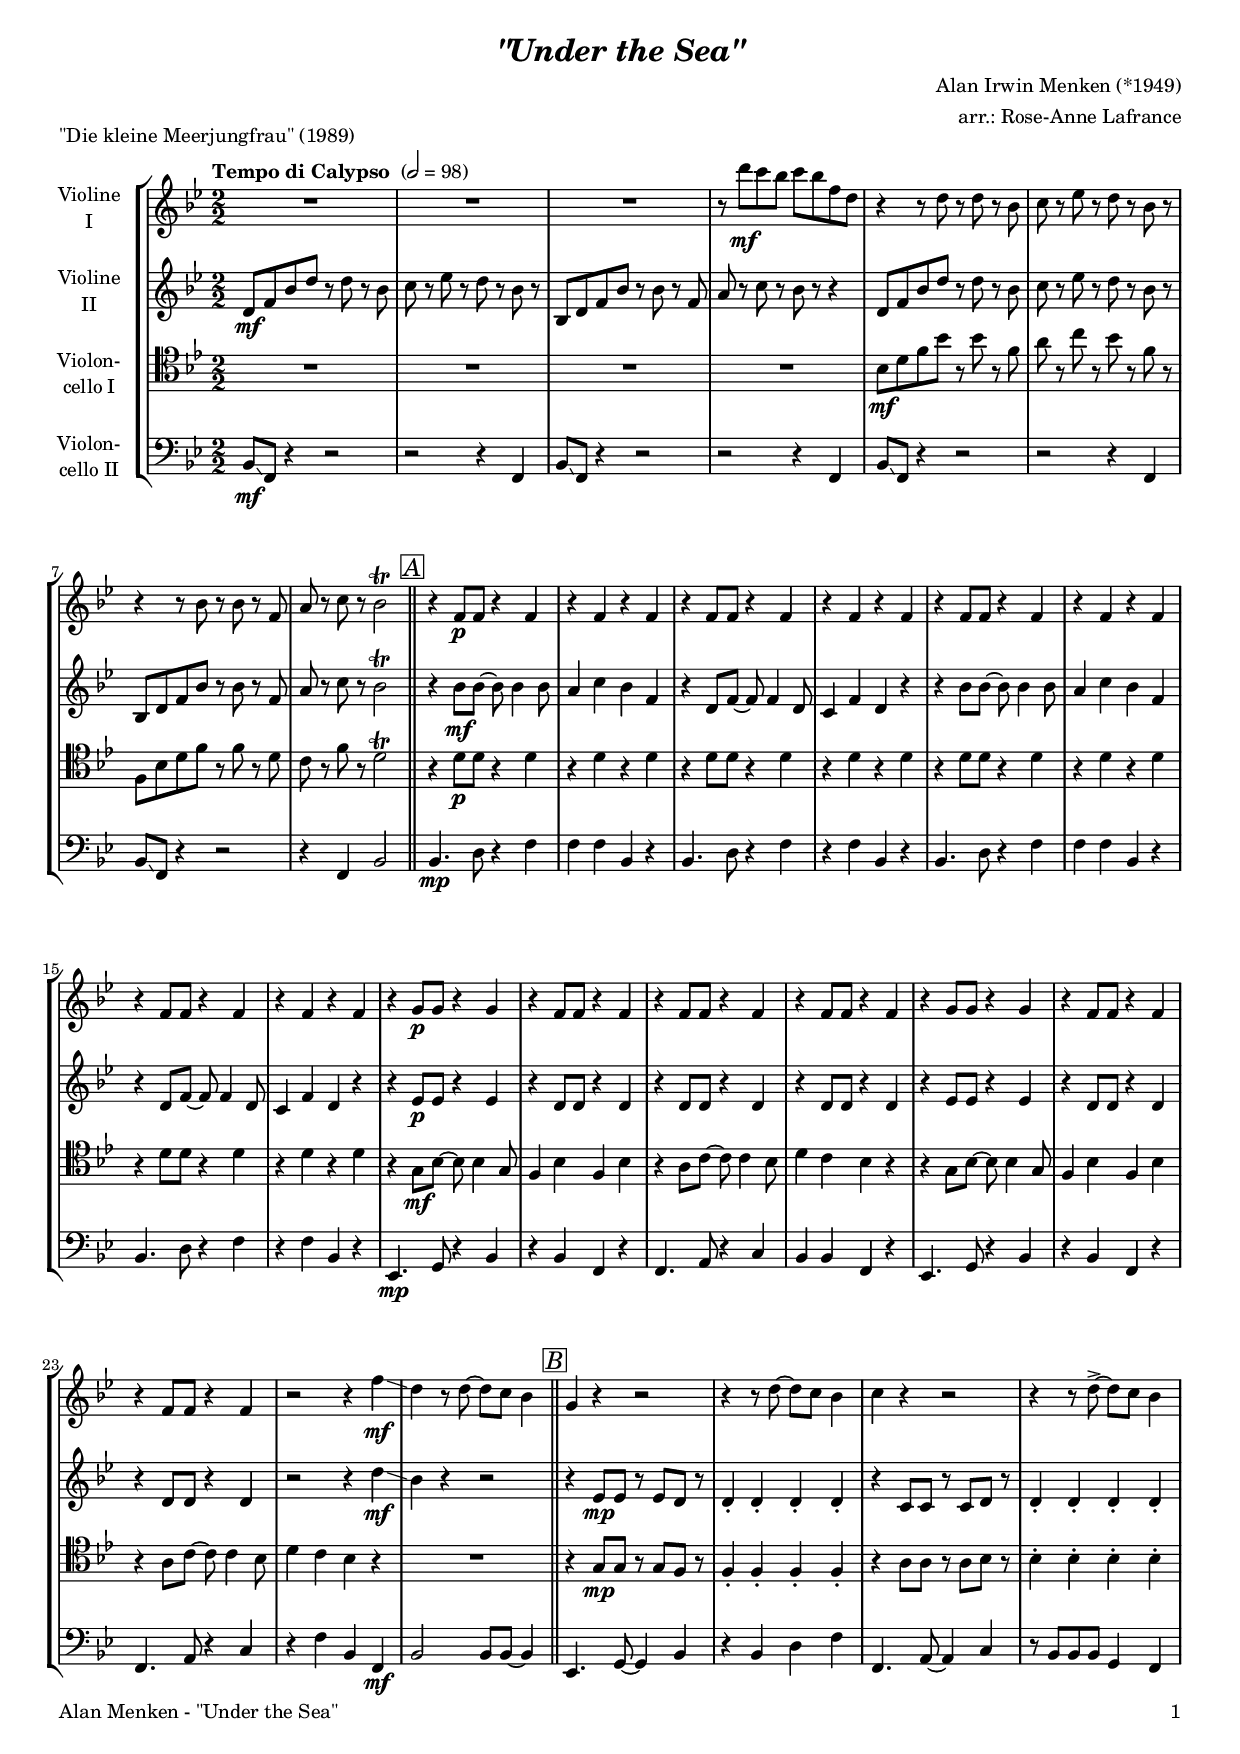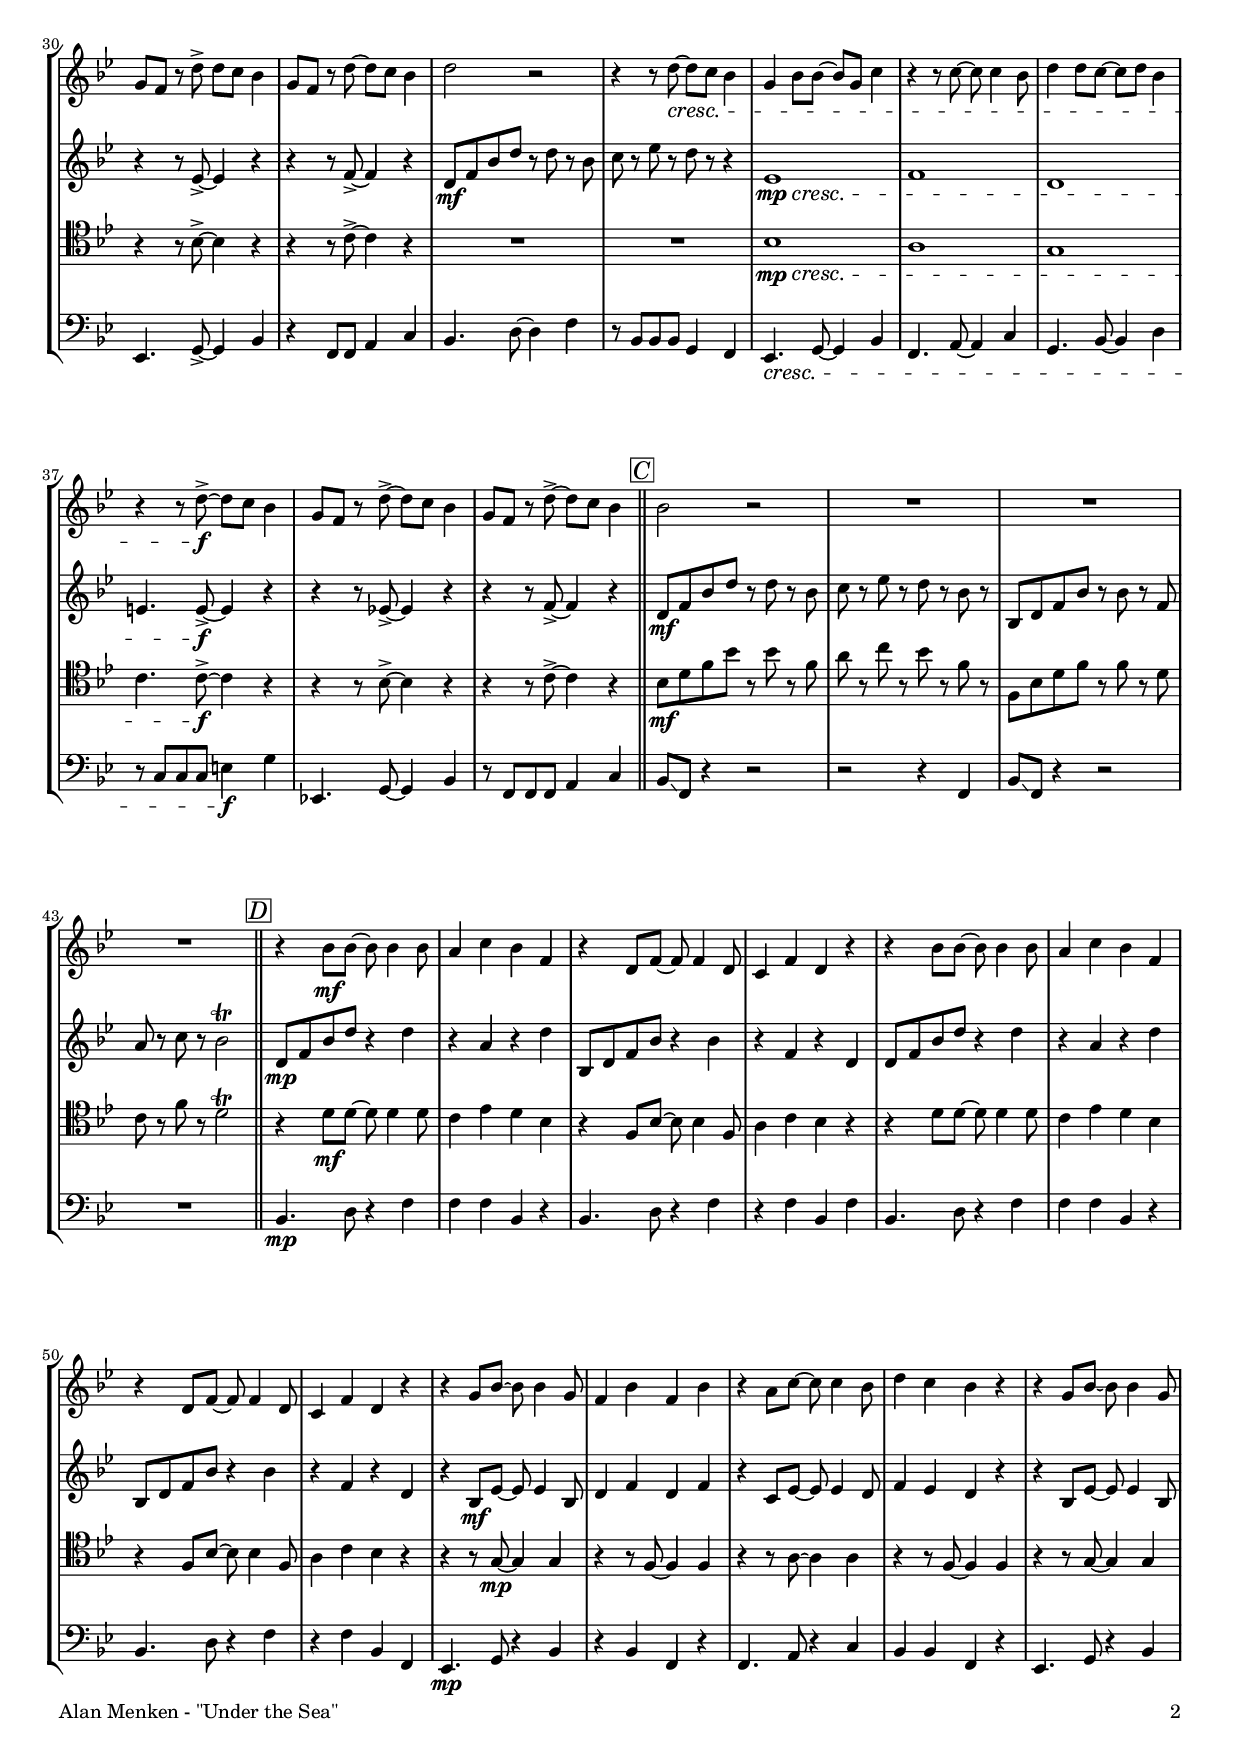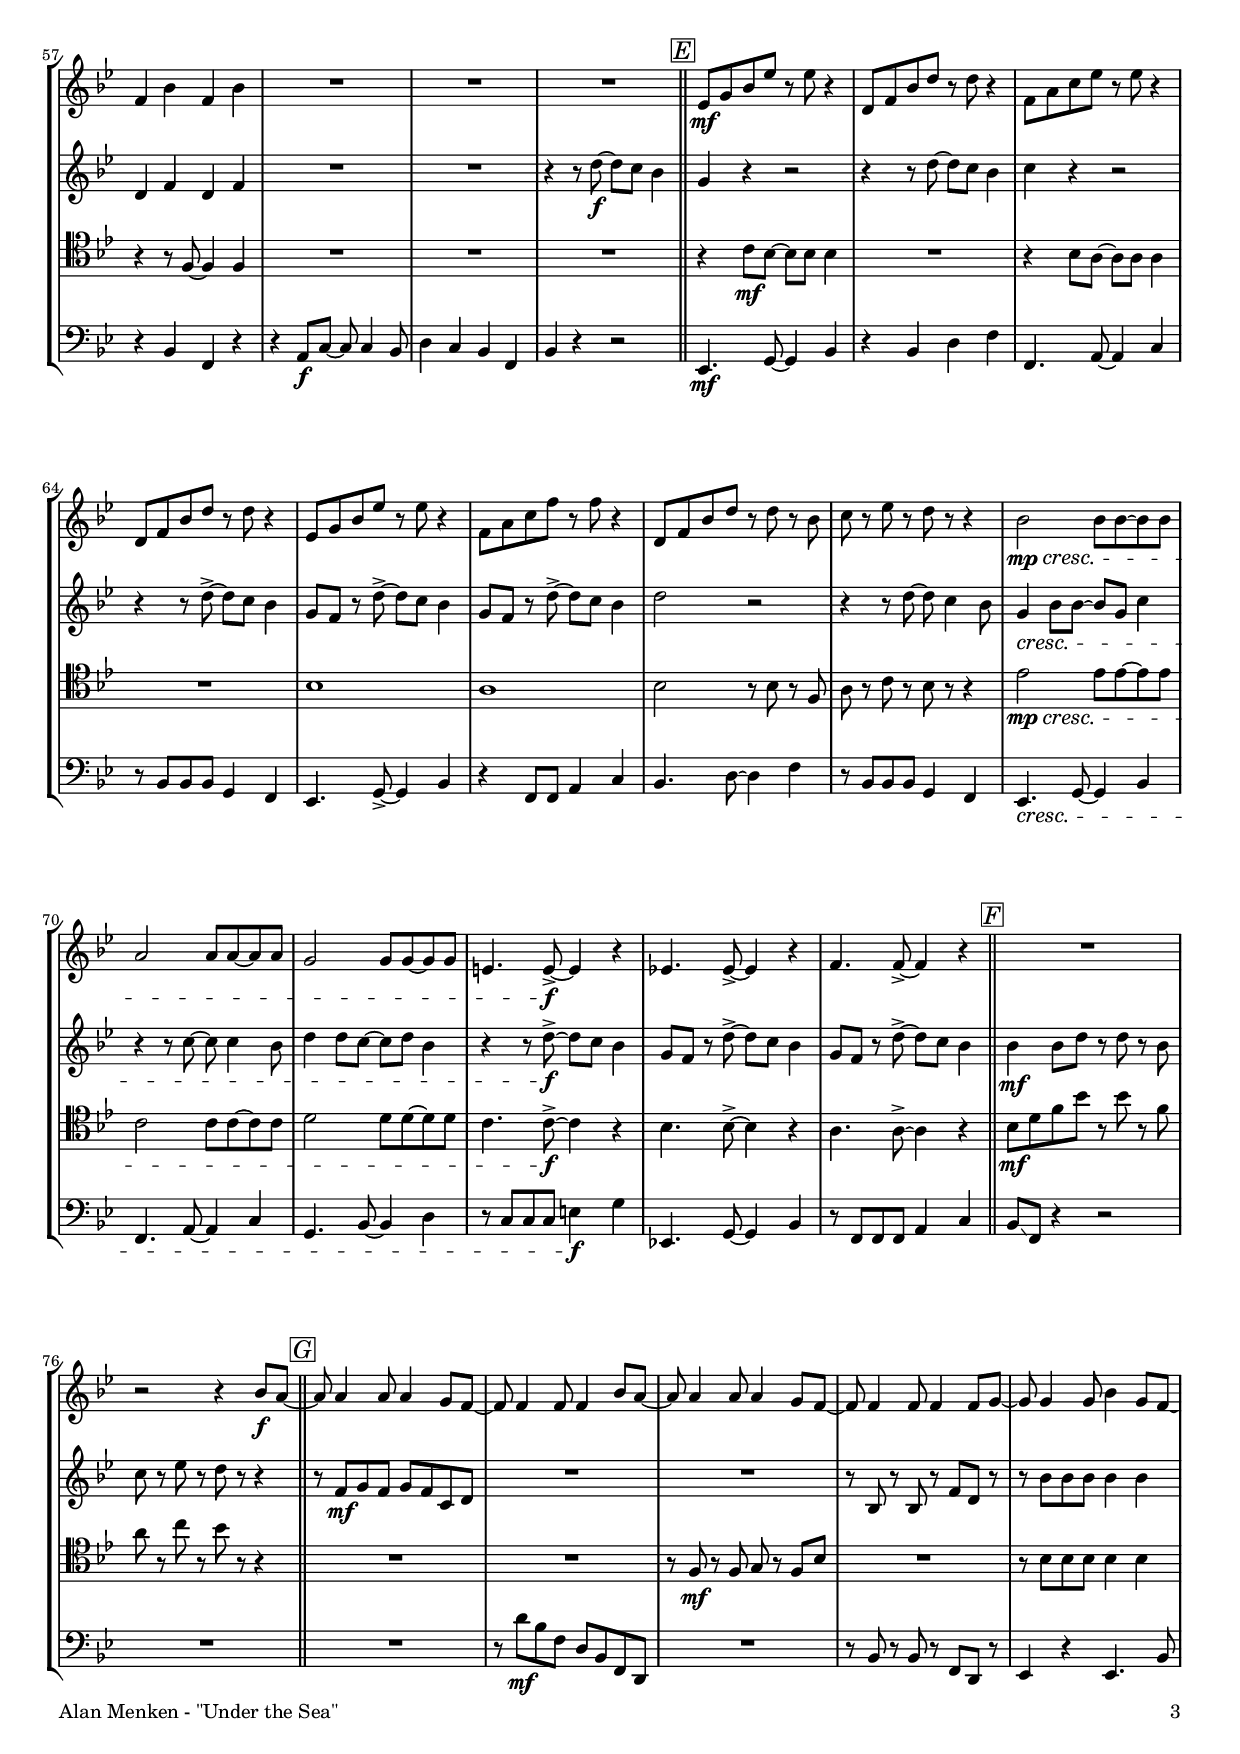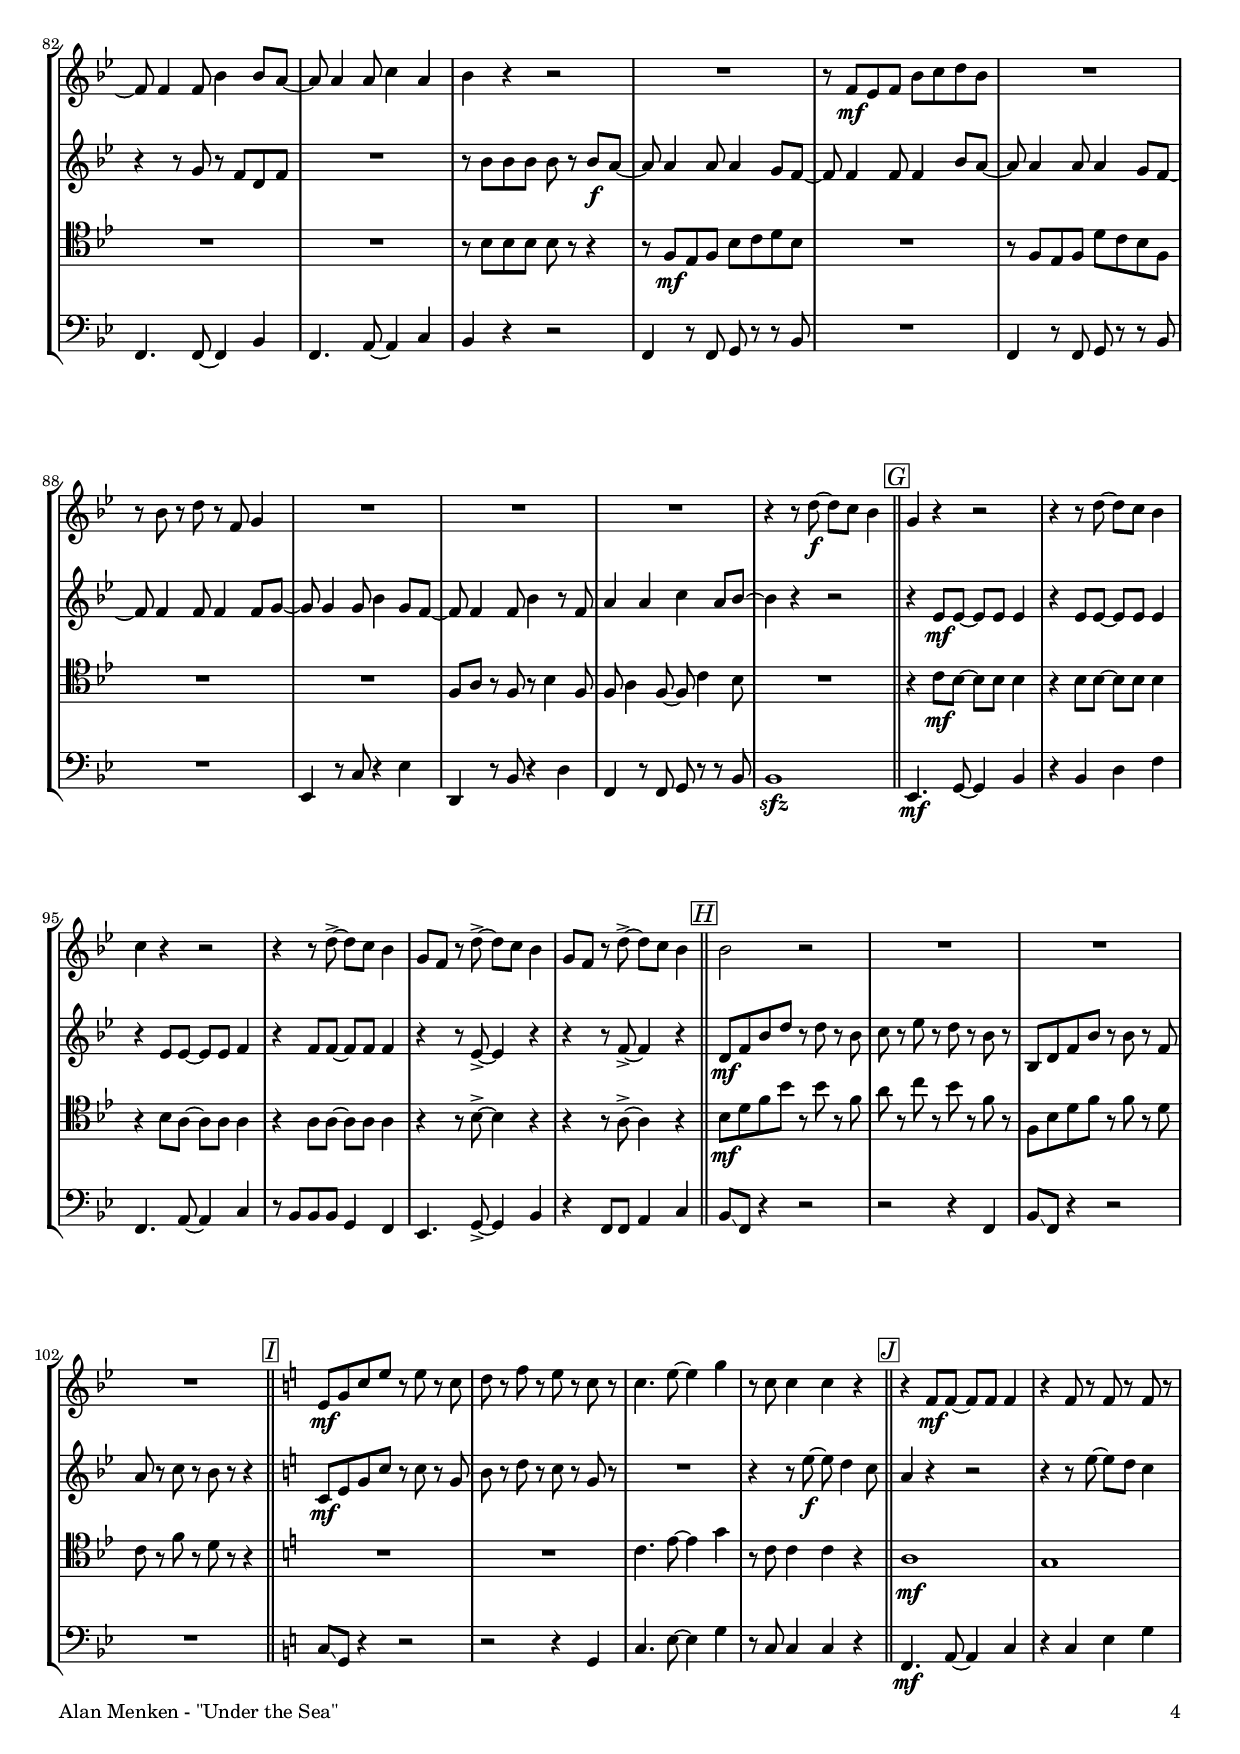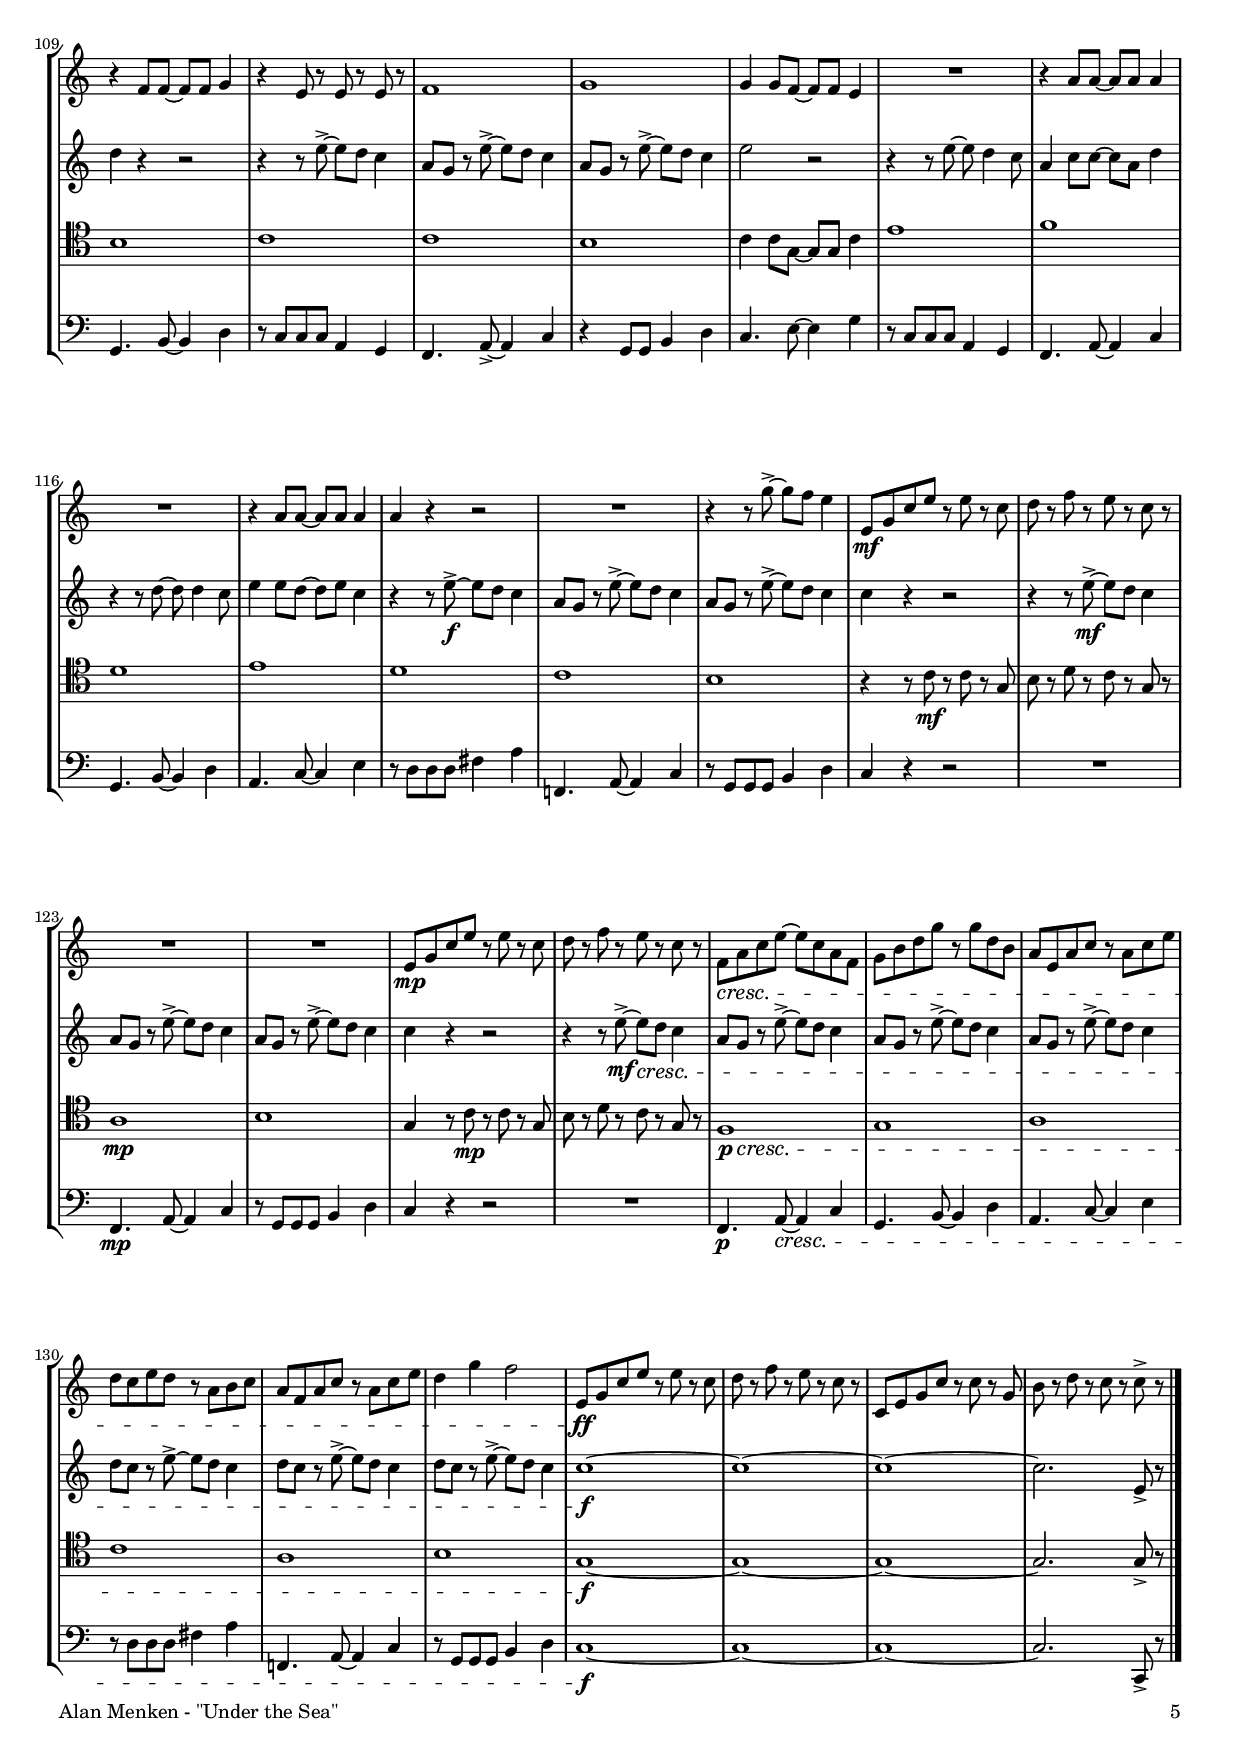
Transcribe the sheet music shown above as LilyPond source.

\version "2.24.1"
\include "deutsch.ly"

#(set-global-staff-size 17)

\header {
  title     = \markup \bold \italic "\"Under the Sea\""
  composer  = "Alan Irwin Menken (*1949)"
  arranger  = "arr.: Rose-Anne Lafrance"
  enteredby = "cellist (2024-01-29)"
  piece     = "\"Die kleine Meerjungfrau\" (1989)"
}

voiceconsts = {
  \key b \major
  \time 2/2
  \clef "treble"
  \numericTimeSignature
  \compressEmptyMeasures
  % Set default beaming for all staves
%  \set Timing.beamExceptions = #'()
%  \set Timing.baseMoment     = #(ly:make-moment 1 4)
%  \set Timing.beatStructure  = #'(1 1 1)
  \tempo "Tempo di Calypso " 2=98
}

mist = "string ensemble 1"
mivl = "violin"
miba = "cello"
mipz = "pizzicato strings"

boxa = { \bar "||" \mark \markup \box \italic "A" }
boxb = { \bar "||" \mark \markup \box \italic "B" }
boxc = { \bar "||" \mark \markup \box \italic "C" }
boxd = { \bar "||" \mark \markup \box \italic "D" }
boxe = { \bar "||" \mark \markup \box \italic "E" }
boxf = { \bar "||" \mark \markup \box \italic "F" }
boxg = { \bar "||" \mark \markup \box \italic "G" }
boxh = { \bar "||" \mark \markup \box \italic "H" }
boxi = { \bar "||" \mark \markup \box \italic "I" \key c \major }
boxj = { \bar "||" \mark \markup \box \italic "J" }

arco = \markup \italic "arco"
pizz = \markup \italic "pizz"

va = \relative c''' {
  \voiceconsts

  R1*3
  r8 d\mf c b c b f d

  r4 r8 d r d r b
  c r es r d r b r
  r4 r8 b r b r f
  a r c r b2\trill \boxa
  r4 f8\p f r4 f
  r f r f

  r f8 f r4 f
  r f r f
  r f8 f r4 f
  r f r f
  r f8 f r4 f
  r f r f
  r g8\p g r4 g

  r f8 f r4 f
  r f8 f r4 f
  r f8 f r4 f
  r g8 g r4 g
  r f8 f r4 f
  r f8 f r4 f
  r2 r4 f'\glissando\mf

  d r8 d~ d c b4 \boxb
  g r r2
  r4 r8 d'~ d c b4
  c r r2
  r4 r8 d~-> d c b4
  g8 f r d'-> d c b4

  g8 f r d'~ d c b4
  d2 r
  r4 r8 d~\cresc d c b4
  g b8 b~ b g c4
  r r8 c~ c c4 b8
  d4 d8 c~ c d b4

  r r8 d~->\f d c b4
  g8 f r d'~-> d c b4
  g8 f r d'~-> d c b4 \boxc
  b2 r
  R1*3 \boxd
  r4 b8\mf b~ b b4 b8
  a4 c b f
  r d8 f~ f f4 d8
  c4 f d r

  r b'8 b~ b b4 b8
  a4 c b f
  r d8 f~ f f4 d8
  c4 f d r
  r g8 b~ b b4 g8
  f4 b f b

  r a8 c~ c c4 b8
  d4 c b r
  r g8 b~ b b4 g8
  f4 b f b
  R1*3 \boxe

  es,8\mf g b es r es r4
  d,8 f b d r d r4
  f,8 a c es r es r4
  d,8 f b d r d r4
  es,8 g b es r es r4
  f,8 a c f r f r4

  d,8 f b d r d r b
  c r es r d r r4
  b2\mp\cresc b8 b~ b b
  a2 a8 a~ a a
  g2 g8 g~ g g

  e4. e8~->\f e4 r
  es!4. es8~-> es4 r
  f4. f8~-> f4 r \boxf
  R1
  r2 r4 b8\f a~ \boxg

  a a4 a8 a4 g8 f~
  f f4 f8 f4 b8 a~
  a a4 a8 a4 g8 f~
  f f4 f8 f4 f8 g~
  g g4 g8 b4 g8 f~

  f f4 f8 b4 b8 a~
  a a4 a8 c4 a
  b r r2
  R1
  r8 f8\mf es f b c d b

  R1
  r8 b r d r f, g4
  R1*3

  r4 r8 d'~\f d c b4 \boxg
  g r r2
  r4 r8 d'~ d c b4
  c r r2
  r4 r8 d~-> d c b4
  g8 f r d'~-> d c b4

  g8 f r d'~-> d c b4 \boxh
  b2 r
  R1*3 \boxi

  e,8\mf g c e r e r c
  d r f r e r c r
  c4. e8~ e4 g
  r8 c, c4 c r \boxj
  r f,8\mf f~ f f f4
  r f8 r f r f r

  r4 f8 f~ f f g4
  r e8 r e r e r
  f1
  g
  g4 g8 f~ f f e4
  R1

  r4 a8 a~ a a a4
  R1
  r4 a8 a~ a a a4
  a4 r r2
  R1
  r4 r8 g'~-> g f e4

  e,8\mf g c e r e r c
  d r f r e r c r
  R1*2
  e,8\mp g c e r e r c

  d r f r e r c r
  f,\cresc a c e~ e c a f
  g h d g r g d h
  a e a c r a c e
  d c e d r a h c

  a f a c r a c e
  d4 g f2
  e,8\ff g c e r e r c
  d r f r e r c r
  c, e g c r c r g
  h r d r c r c-> r \bar "|."
}

vb = \relative c' {
  \voiceconsts

  d8\mf f b d r d r b
  c r es r d r b r
  b, d f b r b r f
  a r c r b r r4

  d,8 f b d r d r b
  c r es r d r b r
  b, d f b r b r f
  a r c r b2\trill \boxa
  r4 b8\mf b~ b b4 b8
  a4 c b f

  r d8 f~ f f4 d8
  c4 f d r
  r b'8 b~ b b4 b8
  a4 c b f
  r d8 f~ f f4 d8
  c4 f d r
  r es8\p es r4 es

  r d8 d r4 d
  r d8 d r4 d
  r d8 d r4 d
  r es8 es r4 es
  r d8 d r4 d
  r d8 d r4 d
  r2 r4 d'\glissando\mf

  b r r2 \boxb
  r4 es,8\mp es r es d r
  d4-. d-. d-. d-.
  r c8 c r c d r
  d4-. d-. d-. d-.
  r r8 es~-> es4 r

  r r8 f~-> f4 r
  d8\mf f b d r d r b
  c r es r d r r4
  es,1\mp\cresc
  f
  d

  e4. e8~->\f e4 r
  r r8 es!~-> es4 r
  r r8 f~-> f4 r \boxc
  d8\mf f b d r d r b
  c r es r d r b r

  b, d f b r b r f
  a r c r b2\trill \boxd
  d,8\mp f b d r4 d
  r a r d
  b,8 d f b r4 b
  r f r d

  d8 f b d r4 d
  r a r d
  b,8 d f b r4 b
  r f r d
  r b8\mf es~ es es4 b8
  d4 f d f

  r c8 es~ es es4 d8
  f4 es d r
  r b8 es~ es es4 b8
  d4 f d f
  R1*2
  r4 r8 d'~\f d c b4 \boxe

  g r r 2
  r4 r8 d'~ d c b4
  c r r2
  r4 r8 d~-> d c b4
  g8 f r d'~-> d c b4
  g8 f r d'~-> d c b4

  d2 r
  r4 r8 d~ d c4 b8
  g4\cresc b8 b~ b g c4
  r r8 c~ c c4 b8
  d4 d8 c~ c d b4

  r r8 d~->\f d c b4
  g8 f r d'~-> d c b4
  g8 f r d'~-> d c b4 \boxf
  b\mf b8 d r d r b
  c r es r d r r4 \boxg

  r8 f,\mf g f g f c d
  R1*2
  r8 b r b r f' d r
  r b' b b b4 b

  r r8 g r f d f
  R1
  r8 b b b b r b\f a~
  a a4 a8 a4 g8 f~
  f f4 f8 f4 b8 a~

  a a4 a8 a4 g8 f~
  f f4 f8 f4 f8 g~
  g g4 g8 b4 g8 f~
  f f4 f8 b4 r8 f
  a4 a c a8 b~

  b4 r r2 \boxg
  r4 es,8\mf es~ es es es4
  r es8 es~ es es es4
  r es8 es~ es es f4
  r f8 f~ f f f4
  r r8 es~-> es4 r

  r r8 f~-> f4 r \boxh
  d8\mf f b d r d r b
  c r es r d r b r
  b, d f b r b r f
  a r c r b r r4 \boxi

  c,8\mf e g c r c r g
  h r d r c r g r
  R1
  r4 r8 e'~\f e d4 c8 \boxj
  a4 r r2
  r4 r8 e'~ e d c4

  d r r2
  r4 r8 e~-> e d c4
  a8 g r e'~-> e d c4
  a8 g r e'~-> e d c4
  e2 r
  r4 r8 e~ e d4 c8

  a4 c8 c~ c a d4
  r r8 d~ d d4 c8
  e4 e8 d~ d e c4
  r r8 e~->\f e d c4
  a8 g r e'~-> e d c4
  a8 g r e'~-> e d c4

  c r r2
  r4 r8 e~->\mf e d c4
  a8 g r e'~-> e d c4
  a8 g r e'~-> e d c4
  c r r2

  r4 r8 e~->\mf e\cresc d c4
  a8 g r e'~-> e d c4
  a8 g r e'~-> e d c4
  a8 g r e'~-> e d c4
  d8 c r e~-> e d c4


  d8 c r e~-> e d c4
  d8 c r e~-> e d c4
  c1~\f
  c~
  c~
  c2. e,8-> r \bar "|."
}

vc = \relative c' {
  \voiceconsts
  \clef "tenor"

  R1*4
  b8\mf d f b r b r f
  a r c r b r f r
  f, b d f r f r d
  c r f r d2\trill \boxa
  r4 d8\p d r4 d
  r d r d

  r d8 d r4 d
  r d r d
  r d8 d r4 d
  r d r d
  r d8 d r4 d
  r d r d
  r g,8\mf b~ b b4 g8

  f4 b f b
  r a8 c~ c c4 b8
  d4 c b r
  r g8 b~ b b4 g8
  f4 b f b
  r a8 c~ c c4 b8
  d4 c b r

  R1 \boxb
  r4 g8\mp g r g f r
  f4-. f-. f-. f-.
  r a8 a r a b r
  b4-. b-. b-. b-.
  r r8 b~-> b4 r

  r r8 c~-> c4 r
  R1*2
  b1\mp\cresc
  a
  g

  c4. c8~->\f c4 r
  r r8 b~-> b4 r
  r r8 c~-> c4 r \boxc
  b8\mf d f b r b r f
  a r c r b r f r

  f, b d f r f r d
  c r f r d2\trill \boxd
  r4 d8\mf d~ d d4 d8
  c4 es d b
  r f8 b~ b b4 f8
  a4 c b r

  r d8 d~ d d4 d8
  c4 es d b
  r f8 b~ b b4 f8
  a4 c b r
  r r8 g~\mp g4 g
  r r8 f~ f4 f

  r r8 a~ a4 a
  r r8 f~ f4 f
  r r8 g~ g4 g
  r r8 f~ f4 f
  R1*3 \boxe

  r4 c'8\mf b~ b b b4
  R1
  r4 b8 a~ a a a4
  R1
  b
  a

  b2 r8 b r f
  a r c r b r r4
  es2\mp\cresc es8 es~ es es
  c2 c8 c~ c c
  d2 d8 d~ d d

  c4. c8~->\f c4 r
  b4. b8~-> b4 r
  a4. a8~-> a4 r \boxf
  b8\mf d f b r b r f
  a r c r b r r4 \boxg

  R1*2
  r8 f,\mf r f g r f b
  R1
  r8 b b b b4 b

  R1*2
  r8 b b b b r r4
  r8 f\mf es8 f b c d b
  R1

  r8 f es f d' c b f
  R1*2
  f8 a r f r b4 f8
  f a4 f8~ f c'4 b8

  R1 \boxg
  r4 c8\mf b~ b b b4
  r b8 b~ b b b4
  r b8 a~ a a a4
  r a8 a~ a a a4
  r r8 b~-> b4 r

  r r8 a~-> a4 r \boxh
  b8\mf d f b r b r f
  a r c r b r f r
  f, b d f r f r d
  c r f r d r r4 \boxi

  R1*2
  c4. e8~ e4 g
  r8 c, c4 c r \boxj
  a1\mf
  g

  h
  c
  c
  h
  c4 c8 g~ g g c4
  e1

  f
  d
  e
  d
  c
  h

  r4 r8 c\mf r c r g
  h r d r c r g r
  a1\mp
  h
  g4 r8 c\mp r c r g

  h r d r c r g r
  f1\p\cresc
  g
  a
  c

  a
  h
  g~\f
  g~
  g~
  g2. g8-> r \bar "|."
}

vd = \relative c {
  \voiceconsts
  \clef "bass"

  b8\mf\glissando f r4 r2
  r r4 f
  b8\glissando f r4 r2
  r r4 f
  
  b8\glissando f r4 r2
  r r4 f
  b8\glissando f r4 r2
  r4 f b2 \boxa
  b4.\mp d8 r4 f
  f f b, r

  b4. d8 r4 f
  r f b, r
  b4. d8 r4 f
  f f b, r
  b4. d8 r4 f
  r f b, r
  es,4.\mp g8 r4 b

  r b f r
  f4. a8 r4 c
  b b f r
  es4. g8 r4 b
  r b f r
  f4. a8 r4 c
  r f b, f\mf

  b2 b8 b~ b4 \boxb
  es,4. g8~ g4 b
  r b d f
  f,4. a8~ a4 c
  r8 b b b g4 f
  es4. g8~-> g4 b

  r f8 f a4 c
  b4. d8~ d4 f
  r8 b, b b g4 f
  es4.\cresc g8~ g4 b
  f4. a8~ a4 c
  g4. b8~ b4 d

  r8 c c c e4\f g
  es,!4. g8~ g4 b
  r8 f f f a4 c \boxc
  b8\glissando f r4 r2
  r r4 f

  b8\glissando f r4 r2
  R1 \boxd
  b4.\mp d8 r4 f
  f f b, r
  b4. d8 r4 f
  r f b, f'

  b,4. d8 r4 f
  f f b, r
  b4. d8 r4 f
  r f b, f
  es4.\mp g8 r4 b
  r b f r

  f4. a8 r4 c
  b b f r
  es4. g8 r4 b
  r b f r
  r a8\f c~ c c4 b8
  d4 c b f
  b r r2 \boxe

  es,4.\mf g8~ g4 b
  r b d f
  f,4. a8~ a4 c
  r8 b b b g4 f
  es4. g8~-> g4 b
  r f8 f a4 c

  b4. d8~ d4 f
  r8 b, b b g4 f
  es4.\cresc g8~ g4 b
  f4. a8~ a4 c
  g4. b8~ b4 d

  r8 c c c e4\f g
  es,!4. g8~ g4 b
  r8 f f f a4 c \boxf
  b8\glissando f r4 r2
  R1 \boxg

  R
  r8 d''\mf b f d b f d
  R1
  r8 b' r b r f d r
  es4 r es4. b'8

  f4. f8~ f4 b
  f4. a8 ~a4 c
  b r r2
  f4 r8 f g r r b
  R1

  f4 r8 f g r r b
  R1
  es,4 r8 c' r4 es
  d, r8 b' r4 d
  f, r8 f g r r b

  b1\sfz \boxg
  es,4.\mf g8~ g4 b
  r b d f
  f,4. a8~ a4 c
  r8 b b b g4 f
  es4. g8~-> g4 b

  r f8 f a4 c \boxh
  b8\glissando f r4 r2
  r r4 f
  b8\glissando f r4 r2
  R1 \boxi

  c'8\glissando g r4 r2
  r r4 g
  c4. e8~ e4 g
  r8 c, c4 c r \boxj
  f,4.\mf a8~ a4 c
  r c e g

  g,4. h8~ h4 d
  r8 c c c a4 g
  f4. a8~-> a4 c
  r g8 g h4 d
  c4. e8~ e4 g
  r8 c, c c a4 g

  f4. a8~ a4 c
  g4. h8~ h4 d
  a4. c8~ c4 e
  r8 d d d fis4 a
  f,!4. a8~ a4 c
  r8 g g g h4 d

  c r r2
  R1
  f,4.\mp a8~ a4 c
  r8 g g g h4 d
  c r r2

  R1
  f,4.\p a8~\cresc a4 c
  g4. h8~ h4 d
  a4. c8~ c4 e
  r8 d d d fis4 a

  f,!4. a8~ a4 c
  r8 g g g h4 d
  c1~\f
  c~
  c~
  c2. c,8-> r \bar "|."
}


music = \new StaffGroup <<
      \new Staff {
	\set Staff.midiInstrument = \mivl
	\set Staff.instrumentName = \markup \center-column { "Violine" "I" }
	\transpose b b { \va }
      }

      \new Staff {
	\set Staff.midiInstrument = \mivl
	\set Staff.instrumentName = \markup \center-column { "Violine" "II" }
	\transpose b b { \vb }
      }

      \new Staff {
	\set Staff.midiInstrument = \miba
	\set Staff.instrumentName = \markup \center-column { "Violon-" "cello I" }
	\transpose b b { \vc }
      }

      \new Staff {
	\set Staff.midiInstrument = \miba
	\set Staff.instrumentName = \markup \center-column { "Violon-" "cello II" }
	\transpose b b { \vd }
      }
>>

\book {
  \paper {
    print-page-number = ##t
    print-first-page-number = ##t
    ragged-last-bottom = ##f
    oddHeaderMarkup = \markup \null
    evenHeaderMarkup = \markup \null
    oddFooterMarkup = \markup {
      \fill-line {
        \if \should-print-page-number
        "Alan Menken - \"Under the Sea\"" \fromproperty #'page:page-number-string
      }
    }
    evenFooterMarkup = \oddFooterMarkup
  } \score {
    \music
    \layout {}
  }

  \score {
    \unfoldRepeats \music

    \midi {
      \context {
        \Score
      }
    }
  }
}